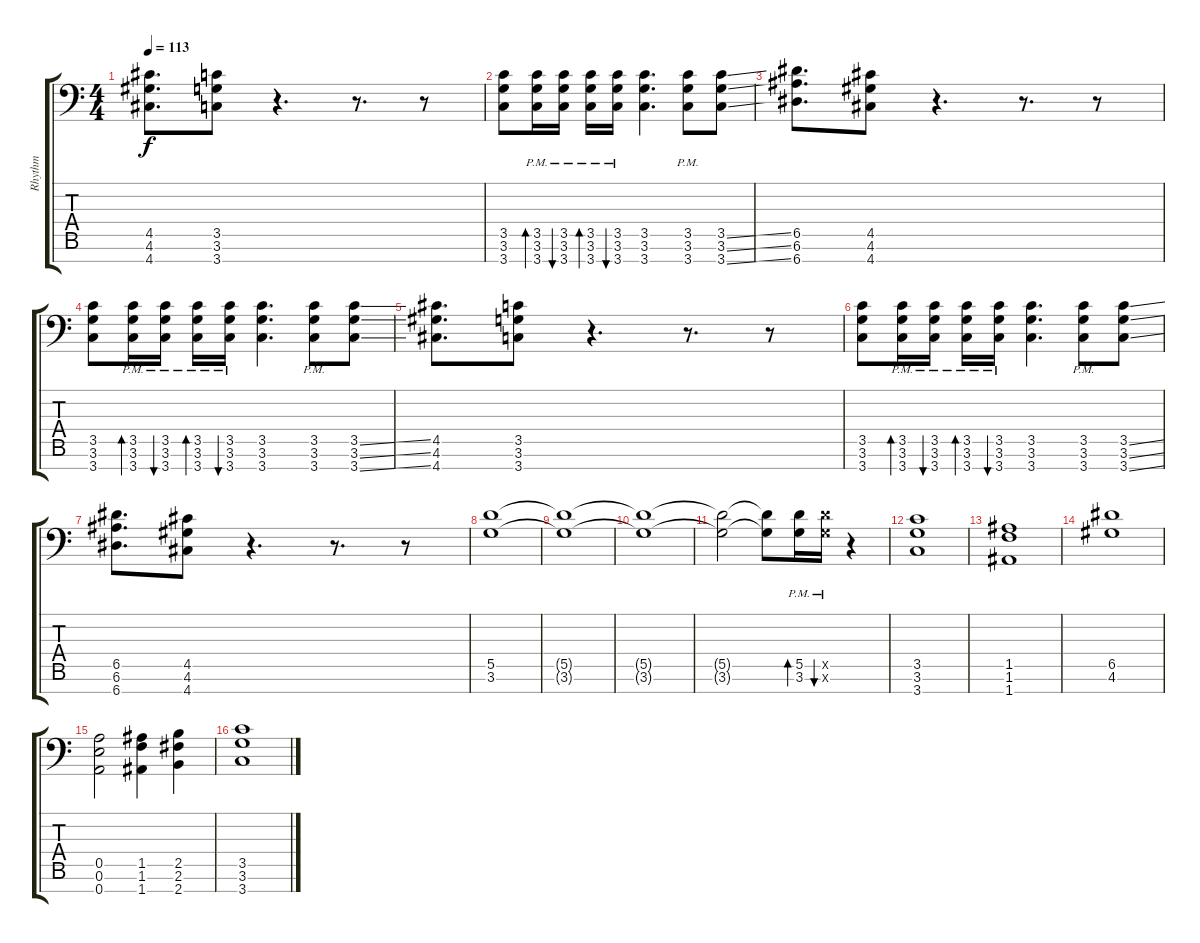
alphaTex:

\track ("Rhythm" "Rhythm") {instrument distortionguitar}
\staff {score tabs}
\tuning (E4 B3 G3 D3 A2 E2 A1) {hide}
\ts (4 4)
\tempo 113
\clef f4
\ks c
(4.5 4.6 4.7).8{d dy f} (3.5 3.6 3.7).8 r.4{d} r.8{d} r.8 |
(3.5 3.6 3.7).8 (3.5{pm} 3.6{pm} 3.7{pm}).16{bd 60} (3.5{pm} 3.6{pm} 3.7{pm}).16{bu 60} (3.5{pm} 3.6{pm} 3.7{pm}).16{bd 60} (3.5{pm} 3.6{pm} 3.7{pm}).16{bu 60} (3.5 3.6 3.7).4{d} (3.5{pm} 3.6{pm} 3.7{pm}).8 (3.5{ss} 3.6{ss} 3.7{ss}).8 |
(6.5 6.6 6.7).8{d} (4.5 4.6 4.7).8 r.4{d} r.8{d} r.8 |
(3.5 3.6 3.7).8 (3.5{pm} 3.6{pm} 3.7{pm}).16{bd 60} (3.5{pm} 3.6{pm} 3.7{pm}).16{bu 60} (3.5{pm} 3.6{pm} 3.7{pm}).16{bd 60} (3.5{pm} 3.6{pm} 3.7{pm}).16{bu 60} (3.5 3.6 3.7).4{d} (3.5{pm} 3.6{pm} 3.7{pm}).8 (3.5{ss} 3.6{ss} 3.7{ss}).8 |
(4.5 4.6 4.7).8{d} (3.5 3.6 3.7).8 r.4{d} r.8{d} r.8 |
(3.5 3.6 3.7).8 (3.5{pm} 3.6{pm} 3.7{pm}).16{bd 60} (3.5{pm} 3.6{pm} 3.7{pm}).16{bu 60} (3.5{pm} 3.6{pm} 3.7{pm}).16{bd 60} (3.5{pm} 3.6{pm} 3.7{pm}).16{bu 60} (3.5 3.6 3.7).4{d} (3.5{pm} 3.6{pm} 3.7{pm}).8 (3.5{ss} 3.6{ss} 3.7{ss}).8 |
(6.5 6.6 6.7).8{d} (4.5 4.6 4.7).8 r.4{d} r.8{d} r.8 |
(5.5 3.6).1 |
(5.5{t} 3.6{t}).1 |
(5.5{t} 3.6{t}).1 |
(5.5{t} 3.6{t}).2 (5.5{t} 3.6{t}).8 (5.5{pm} 3.6{pm}).16{bd 60} (5.5{pm x} 3.6{pm x}).16{bu 60} r.4 |
(3.5 3.6 3.7).1 |
(1.5 1.6 1.7).1 |
(6.5 4.6).1 |
(0.5 0.6 0.7).2 (1.5 1.6 1.7).4 (2.5 2.6 2.7).4 |
(3.5 3.6 3.7).1
